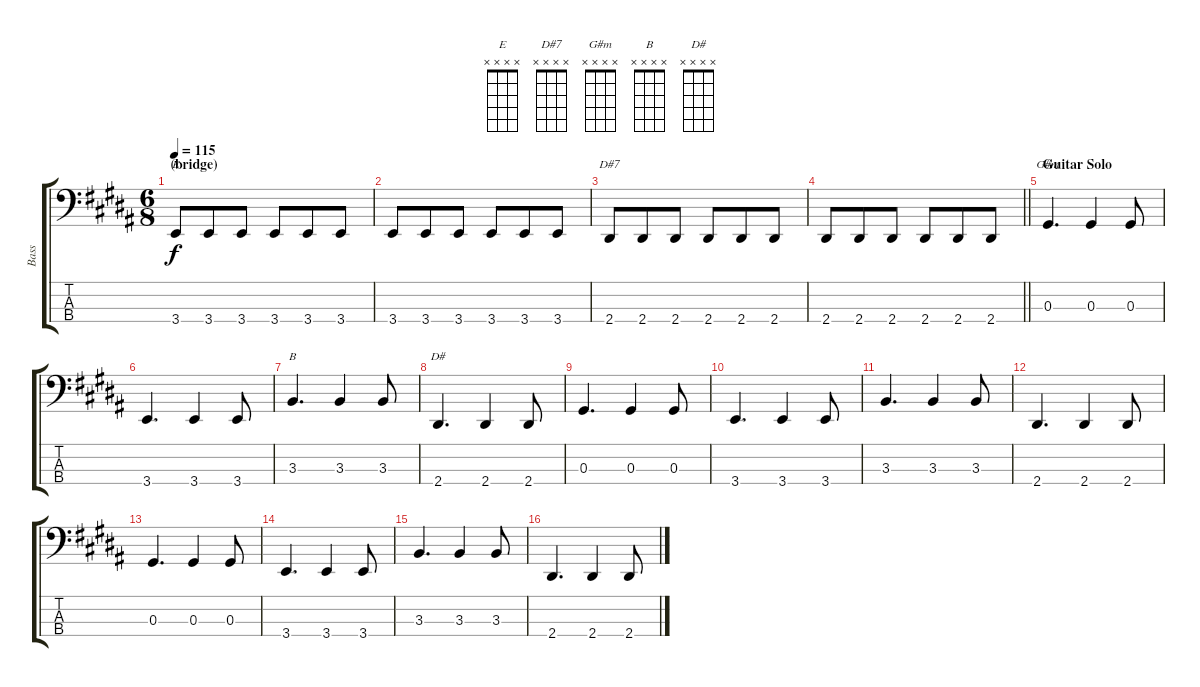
\track ("Bass" "Bass") {instrument electricbasspick}
\staff {score tabs}
\tuning (Gb2 Db2 Ab1 Db1) {hide}
\chord ("E" x x x x)
\chord ("D#7" x x x x)
\chord ("G#m" x x x x)
\chord ("B" x x x x)
\chord ("D#" x x x x)
\ts (6 8)
\section ("" "(bridge)")
\tempo 115
\clef f4
\ks g#minor
3.4.8{ch "E" dy f instrument electricbasspick} 3.4.8 3.4.8 3.4.8 3.4.8 3.4.8 |
3.4.8 3.4.8 3.4.8 3.4.8 3.4.8 3.4.8 |
2.4.8{ch "D#7"} 2.4.8 2.4.8 2.4.8 2.4.8 2.4.8 |
\barLineRight lightlight
2.4.8 2.4.8 2.4.8 2.4.8 2.4.8 2.4.8 |
\section ("" "Guitar Solo")
0.3.4{d ch "G#m"} 0.3.4 0.3.8 |
3.4.4{d} 3.4.4 3.4.8 |
3.3.4{d ch "B"} 3.3.4 3.3.8 |
2.4.4{d ch "D#"} 2.4.4 2.4.8 |
0.3.4{d} 0.3.4 0.3.8 |
3.4.4{d} 3.4.4 3.4.8 |
3.3.4{d} 3.3.4 3.3.8 |
2.4.4{d} 2.4.4 2.4.8 |
0.3.4{d} 0.3.4 0.3.8 |
3.4.4{d} 3.4.4 3.4.8 |
3.3.4{d} 3.3.4 3.3.8 |
2.4.4{d} 2.4.4 2.4.8
